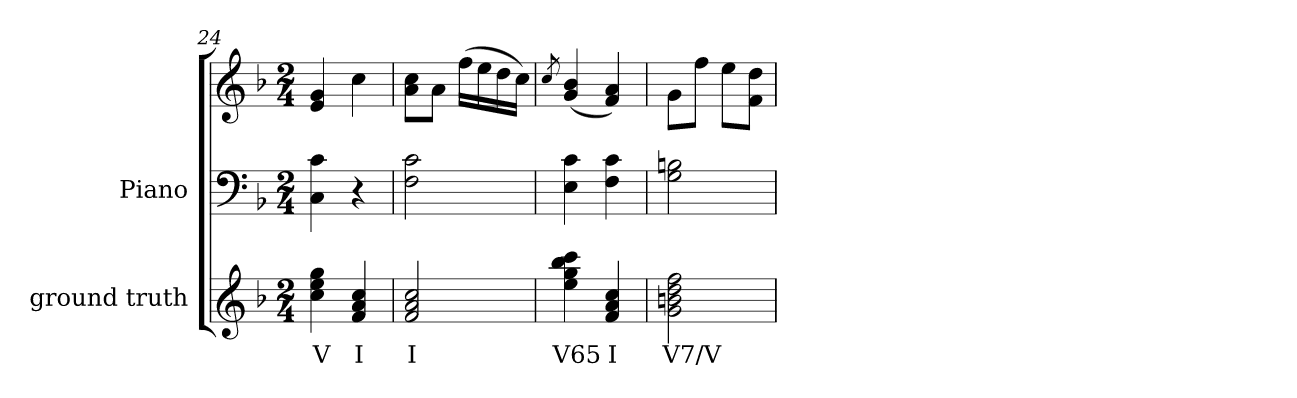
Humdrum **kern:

**kern	**text	**kern	**kern
*part2	*part2	*part1	*part1
*staff3	*staff3	*staff2	*staff1
*I"ground truth	*	*I"Piano	*
*	*	*I'Pno.	*
*	*	*clefF4	*clefG2
*k[b-]	*	*k[b-]	*k[b-]
*F:	*	*F:	*F:
*M2/4	*	*M2/4	*M2/4
=24	=24	=24	=24
4cc 4ee 4gg	V	4C\ 4c\	4e/ 4g/
4f 4a 4cc	I	4r	4cc\
=25	=25	=25	=25
2f 2a 2cc	I	2F\ 2c\	8a\ 8cc\L
.	.	.	8a\J
.	.	.	(>16ff\LL
.	.	.	16ee\
.	.	.	16dd\
.	.	.	16cc\JJ)
=26	=26	=26	=26
.	.	.	8qcc/
4ee 4gg 4bb- 4ccc	V65	4E\ 4c\	(<4g/ 4b-/
4f 4a 4cc	I	4F\ 4c\	4f/ 4a/)
=27	=27	=27	=27
2g 2bn 2dd 2ff	V7/V	2G\ 2Bn\	8g\L
.	.	.	8ff\J
.	.	.	8ee\L
.	.	.	8f\ 8dd\J
=	=	=	=
*-	*-	*-	*-
